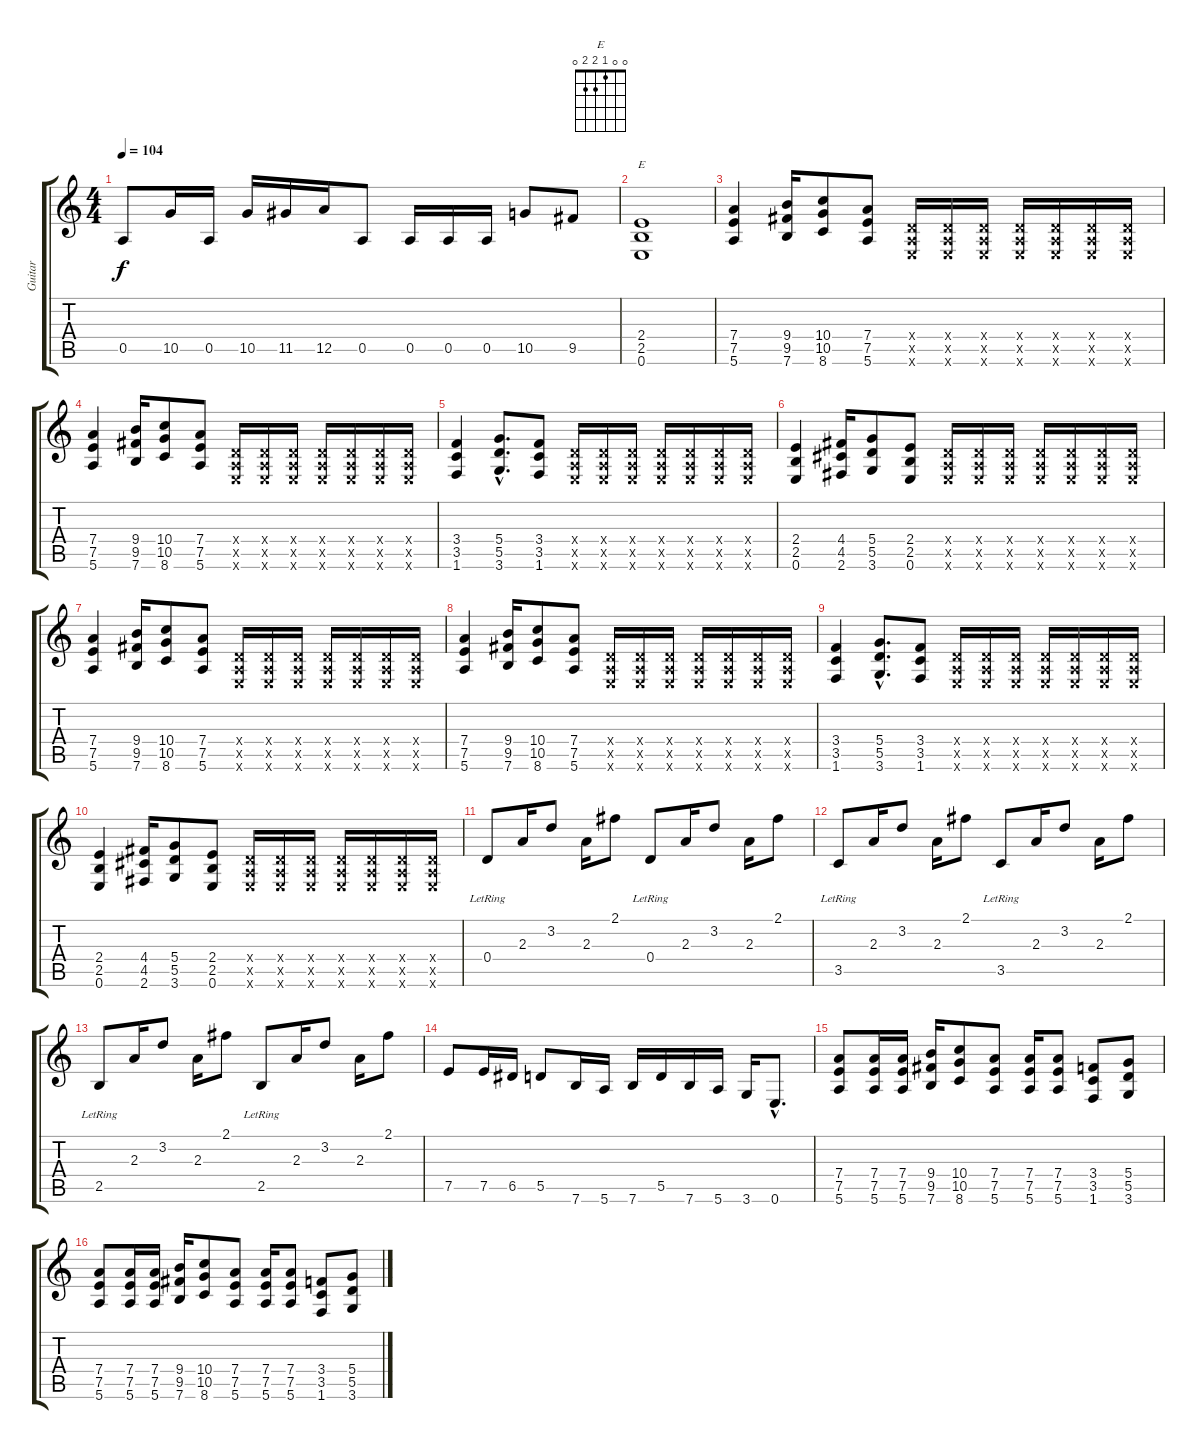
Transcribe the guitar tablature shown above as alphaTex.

\track ("Guitar" "Guitar") {instrument electricguitarclean}
\staff {score tabs}
\tuning (E4 B3 G3 D3 A2 E2) {hide}
\chord ("E" 0 0 1 2 2 0)
\ts (4 4)
\tempo 104
\clef g2
\ks c
0.5.8{dy f} 10.5.16 0.5.16 10.5.16 11.5.16 12.5.16 0.5.8 0.5.16 0.5.16 0.5.16 10.5.8 9.5.8 |
(2.4 2.5 0.6).1{ch "E"} |
(7.4 7.5 5.6).4 (9.4 9.5 7.6).16 (10.4 10.5 8.6).8 (7.4 7.5 5.6).8 (0.4{x} 0.5{x} 0.6{x}).16 (0.4{x} 0.5{x} 0.6{x}).16 (0.4{x} 0.5{x} 0.6{x}).16 (0.4{x} 0.5{x} 0.6{x}).16 (0.4{x} 0.5{x} 0.6{x}).16 (0.4{x} 0.5{x} 0.6{x}).16 (0.4{x} 0.5{x} 0.6{x}).16 |
(7.4 7.5 5.6).4 (9.4 9.5 7.6).16 (10.4 10.5 8.6).8 (7.4 7.5 5.6).8 (0.4{x} 0.5{x} 0.6{x}).16 (0.4{x} 0.5{x} 0.6{x}).16 (0.4{x} 0.5{x} 0.6{x}).16 (0.4{x} 0.5{x} 0.6{x}).16 (0.4{x} 0.5{x} 0.6{x}).16 (0.4{x} 0.5{x} 0.6{x}).16 (0.4{x} 0.5{x} 0.6{x}).16 |
(3.4 3.5 1.6).4 (5.4{hac} 5.5{hac} 3.6{hac}).8{d} (3.4 3.5 1.6).8 (0.4{x} 0.5{x} 0.6{x}).16 (0.4{x} 0.5{x} 0.6{x}).16 (0.4{x} 0.5{x} 0.6{x}).16 (0.4{x} 0.5{x} 0.6{x}).16 (0.4{x} 0.5{x} 0.6{x}).16 (0.4{x} 0.5{x} 0.6{x}).16 (0.4{x} 0.5{x} 0.6{x}).16 |
(2.4 2.5 0.6).4 (4.4 4.5 2.6).16 (5.4 5.5 3.6).8 (2.4 2.5 0.6).8 (0.4{x} 0.5{x} 0.6{x}).16 (0.4{x} 0.5{x} 0.6{x}).16 (0.4{x} 0.5{x} 0.6{x}).16 (0.4{x} 0.5{x} 0.6{x}).16 (0.4{x} 0.5{x} 0.6{x}).16 (0.4{x} 0.5{x} 0.6{x}).16 (0.4{x} 0.5{x} 0.6{x}).16 |
(7.4 7.5 5.6).4 (9.4 9.5 7.6).16 (10.4 10.5 8.6).8 (7.4 7.5 5.6).8 (0.4{x} 0.5{x} 0.6{x}).16 (0.4{x} 0.5{x} 0.6{x}).16 (0.4{x} 0.5{x} 0.6{x}).16 (0.4{x} 0.5{x} 0.6{x}).16 (0.4{x} 0.5{x} 0.6{x}).16 (0.4{x} 0.5{x} 0.6{x}).16 (0.4{x} 0.5{x} 0.6{x}).16 |
(7.4 7.5 5.6).4 (9.4 9.5 7.6).16 (10.4 10.5 8.6).8 (7.4 7.5 5.6).8 (0.4{x} 0.5{x} 0.6{x}).16 (0.4{x} 0.5{x} 0.6{x}).16 (0.4{x} 0.5{x} 0.6{x}).16 (0.4{x} 0.5{x} 0.6{x}).16 (0.4{x} 0.5{x} 0.6{x}).16 (0.4{x} 0.5{x} 0.6{x}).16 (0.4{x} 0.5{x} 0.6{x}).16 |
(3.4 3.5 1.6).4 (5.4{hac} 5.5{hac} 3.6{hac}).8{d} (3.4 3.5 1.6).8 (0.4{x} 0.5{x} 0.6{x}).16 (0.4{x} 0.5{x} 0.6{x}).16 (0.4{x} 0.5{x} 0.6{x}).16 (0.4{x} 0.5{x} 0.6{x}).16 (0.4{x} 0.5{x} 0.6{x}).16 (0.4{x} 0.5{x} 0.6{x}).16 (0.4{x} 0.5{x} 0.6{x}).16 |
(2.4 2.5 0.6).4 (4.4 4.5 2.6).16 (5.4 5.5 3.6).8 (2.4 2.5 0.6).8 (0.4{x} 0.5{x} 0.6{x}).16 (0.4{x} 0.5{x} 0.6{x}).16 (0.4{x} 0.5{x} 0.6{x}).16 (0.4{x} 0.5{x} 0.6{x}).16 (0.4{x} 0.5{x} 0.6{x}).16 (0.4{x} 0.5{x} 0.6{x}).16 (0.4{x} 0.5{x} 0.6{x}).16 |
0.4{lr}.8{instrument electricguitarclean} 2.3.16 3.2.8 2.3.16 2.1.8 0.4{lr}.8 2.3.16 3.2.8 2.3.16 2.1.8 |
3.5{lr}.8 2.3.16 3.2.8 2.3.16 2.1.8 3.5{lr}.8 2.3.16 3.2.8 2.3.16 2.1.8 |
2.5{lr}.8 2.3.16 3.2.8 2.3.16 2.1.8 2.5{lr}.8 2.3.16 3.2.8 2.3.16 2.1.8 |
7.5.8{instrument distortionguitar} 7.5.16 6.5.16 5.5.8 7.6.16 5.6.16 7.6.16 5.5.16 7.6.16 5.6.16 3.6.16 0.6{hac}.8{d} |
(7.4 7.5 5.6).8 (7.4 7.5 5.6).16 (7.4 7.5 5.6).16 (9.4 9.5 7.6).16 (10.4 10.5 8.6).8 (7.4 7.5 5.6).8 (7.4 7.5 5.6).16 (7.4 7.5 5.6).8 (3.4 3.5 1.6).8 (5.4 5.5 3.6).8 |
(7.4 7.5 5.6).8 (7.4 7.5 5.6).16 (7.4 7.5 5.6).16 (9.4 9.5 7.6).16 (10.4 10.5 8.6).8 (7.4 7.5 5.6).8 (7.4 7.5 5.6).16 (7.4 7.5 5.6).8 (3.4 3.5 1.6).8 (5.4 5.5 3.6).8
